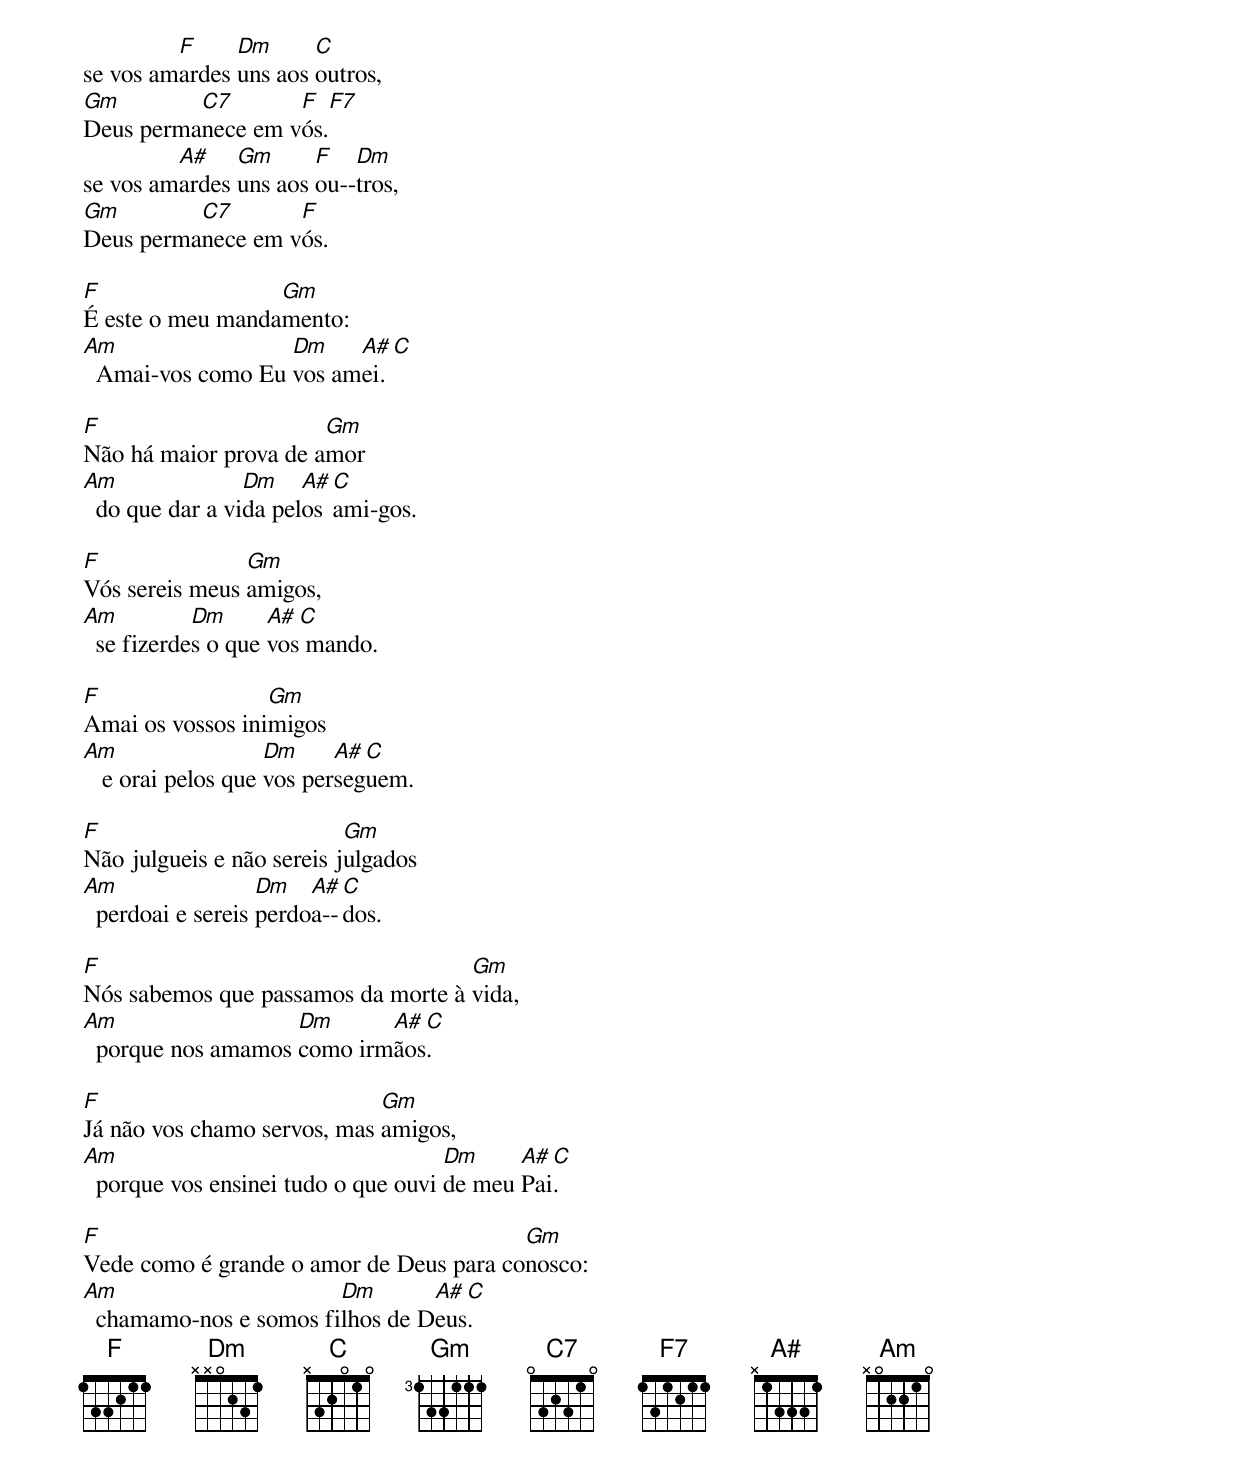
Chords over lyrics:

         F     Dm      C
se vos amardes uns aos outros,
Gm        C7       F   F7
Deus permanece em vós.
         A#    Gm      F   Dm
se vos amardes uns aos ou--tros,
Gm        C7       F
Deus permanece em vós.

F                 Gm
É este o meu mandamento:
Am                 Dm    A# C
  Amai-vos como Eu vos amei.

F                      Gm
Não há maior prova de amor
Am               Dm    A# C
  do que dar a vida pelos ami-gos.

F               Gm
Vós sereis meus amigos,
Am          Dm      A# C
  se fizerdes o que vos mando.

F                 Gm
Amai os vossos inimigos
Am                  Dm     A# C
   e orai pelos que vos perseguem.

F                          Gm
Não julgueis e não sereis julgados
Am                 Dm   A# C
  perdoai e sereis perdoa--dos.

F                                   Gm
Nós sabemos que passamos da morte à vida,
Am                  Dm      A# C
  porque nos amamos como irmãos.

F                            Gm
Já não vos chamo servos, mas amigos,
Am                                   Dm     A# C
  porque vos ensinei tudo o que ouvi de meu Pai.

F                                        Gm
Vede como é grande o amor de Deus para conosco:
Am                      Dm       A# C
  chamamo-nos e somos filhos de Deus.
